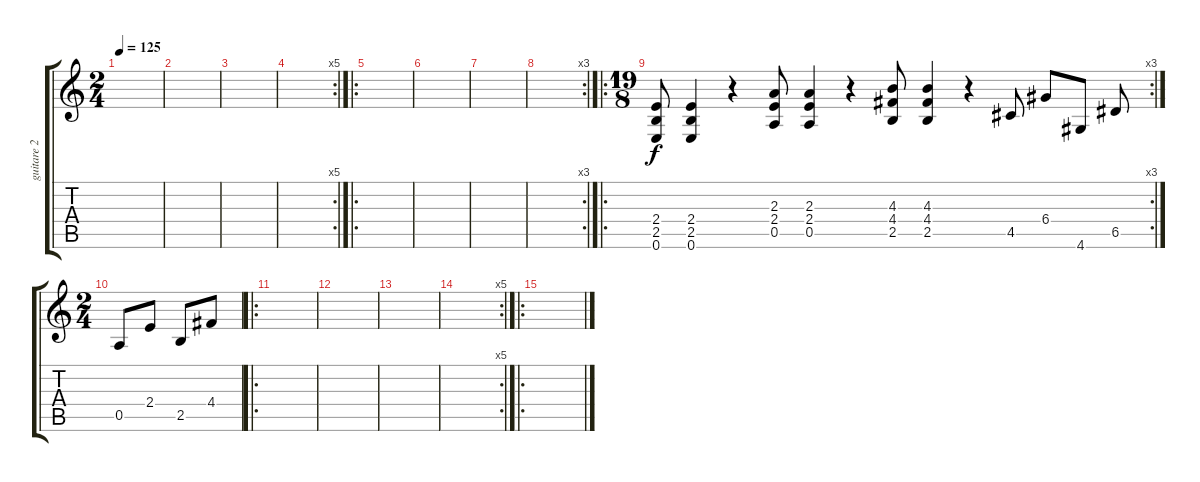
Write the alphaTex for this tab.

\track ("guitare 2" "guitare 2") {instrument distortionguitar}
\staff {score tabs}
\tuning (E4 B3 G3 D3 A2 E2) {hide}
\ts (2 4)
\tempo 125
\clef g2
\ks c
|
|
|
\rc 5
|
\ro
|
|
|
\rc 3
|
\ro
\rc 3
\ts (19 8)
(2.4 2.5 0.6).8{instrument distortionguitar} (2.4 2.5 0.6).4 r.4 (2.3 2.4 0.5).8 (2.3 2.4 0.5).4 r.4 (4.3 4.4 2.5).8 (4.3 4.4 2.5).4 r.4 4.5.8 6.4.8 4.6.8 6.5.8 |
\ts (2 4)
0.5.8 2.4.8 2.5.8 4.4.8 |
\ro
|
|
|
\rc 5
|
\ro
